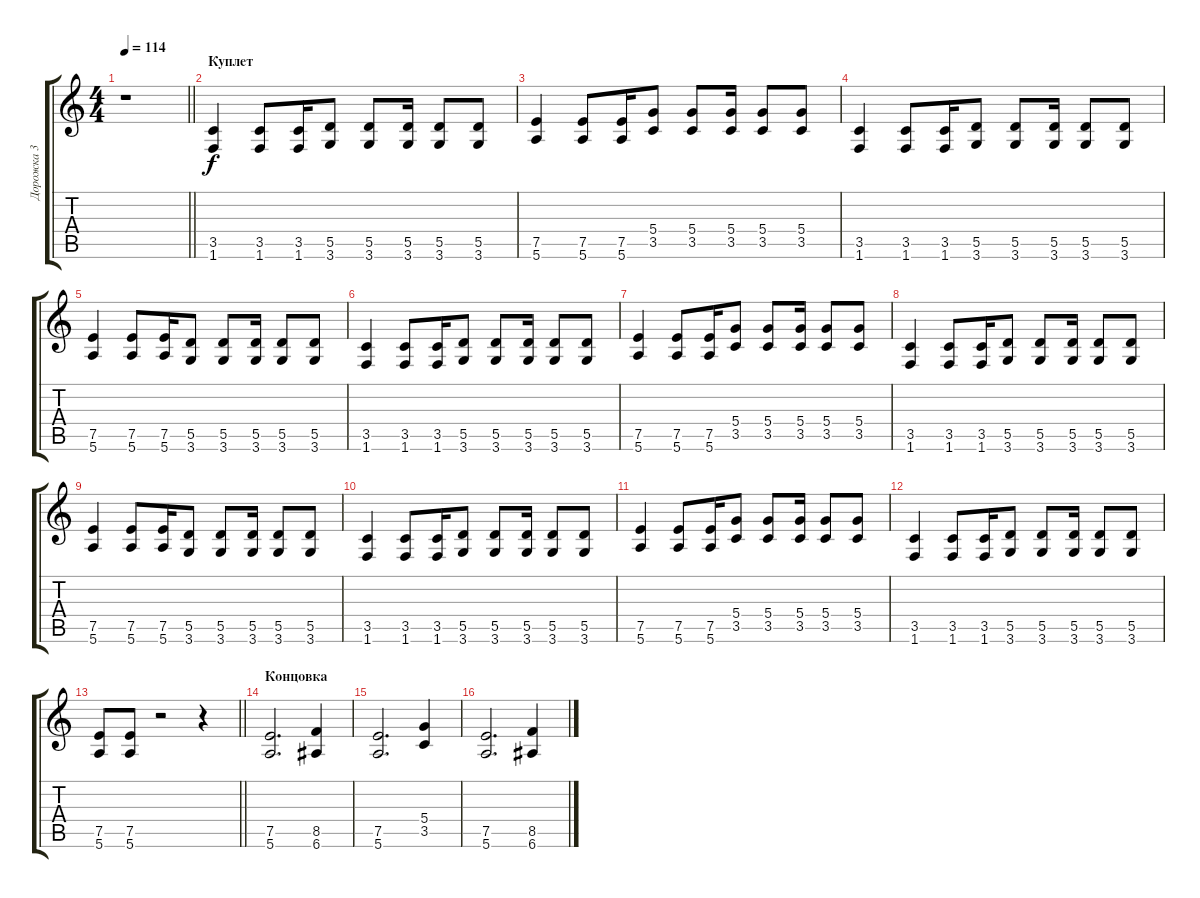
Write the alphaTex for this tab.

\track ("Дорожка 3" "Дорожка 3") {instrument overdrivenguitar}
\staff {score tabs}
\tuning (E4 B3 G3 D3 A2 E2) {hide}
\ts (4 4)
\tempo 114
\clef g2
\barLineRight lightlight
\ks c
r.1{dy f} |
\section ("" "Куплет")
(3.5 1.6).4 (3.5 1.6).8 (3.5 1.6).16 (5.5 3.6).8 (5.5 3.6).8 (5.5 3.6).16 (5.5 3.6).8 (5.5 3.6).8 |
(7.5 5.6).4 (7.5 5.6).8 (7.5 5.6).16 (5.4 3.5).8 (5.4 3.5).8 (5.4 3.5).16 (5.4 3.5).8 (5.4 3.5).8 |
(3.5 1.6).4 (3.5 1.6).8 (3.5 1.6).16 (5.5 3.6).8 (5.5 3.6).8 (5.5 3.6).16 (5.5 3.6).8 (5.5 3.6).8 |
(7.5 5.6).4 (7.5 5.6).8 (7.5 5.6).16 (5.5 3.6).8 (5.5 3.6).8 (5.5 3.6).16 (5.5 3.6).8 (5.5 3.6).8 |
(3.5 1.6).4 (3.5 1.6).8 (3.5 1.6).16 (5.5 3.6).8 (5.5 3.6).8 (5.5 3.6).16 (5.5 3.6).8 (5.5 3.6).8 |
(7.5 5.6).4 (7.5 5.6).8 (7.5 5.6).16 (5.4 3.5).8 (5.4 3.5).8 (5.4 3.5).16 (5.4 3.5).8 (5.4 3.5).8 |
(3.5 1.6).4 (3.5 1.6).8 (3.5 1.6).16 (5.5 3.6).8 (5.5 3.6).8 (5.5 3.6).16 (5.5 3.6).8 (5.5 3.6).8 |
(7.5 5.6).4 (7.5 5.6).8 (7.5 5.6).16 (5.5 3.6).8 (5.5 3.6).8 (5.5 3.6).16 (5.5 3.6).8 (5.5 3.6).8 |
(3.5 1.6).4 (3.5 1.6).8 (3.5 1.6).16 (5.5 3.6).8 (5.5 3.6).8 (5.5 3.6).16 (5.5 3.6).8 (5.5 3.6).8 |
(7.5 5.6).4 (7.5 5.6).8 (7.5 5.6).16 (5.4 3.5).8 (5.4 3.5).8 (5.4 3.5).16 (5.4 3.5).8 (5.4 3.5).8 |
(3.5 1.6).4 (3.5 1.6).8 (3.5 1.6).16 (5.5 3.6).8 (5.5 3.6).8 (5.5 3.6).16 (5.5 3.6).8 (5.5 3.6).8 |
\barLineRight lightlight
(7.5 5.6).8 (7.5 5.6).8 r.2 r.4 |
\section ("" "Концовка")
(7.5 5.6).2{d} (8.5 6.6).4 |
(7.5 5.6).2{d} (5.4 3.5).4 |
(7.5 5.6).2{d} (8.5 6.6).4
